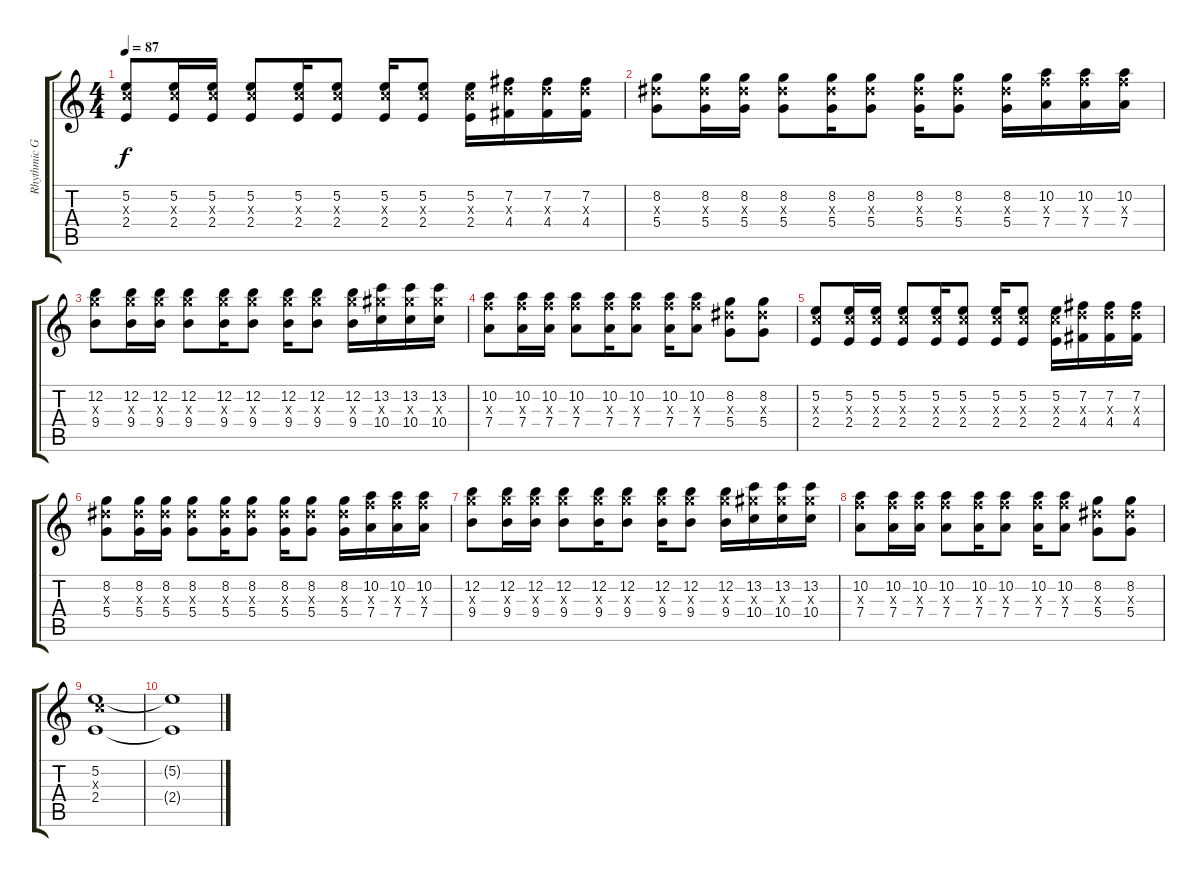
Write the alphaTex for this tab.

\track ("Rhythmic Guitar" "Rhythmic G") {instrument electricguitarclean}
\staff {score tabs}
\tuning (E4 B3 G3 D3 A2 D2) {hide}
\ts (4 4)
\tempo 87
\clef g2
\ks c
(5.2 5.3{x} 2.4).8{dy f} (5.2 5.3{x} 2.4).16 (5.2 5.3{x} 2.4).16 (5.2 5.3{x} 2.4).8 (5.2 5.3{x} 2.4).16 (5.2 5.3{x} 2.4).8 (5.2 5.3{x} 2.4).16 (5.2 5.3{x} 2.4).8 (5.2 5.3{x} 2.4).16 (7.2 7.3{x} 4.4).16 (7.2 7.3{x} 4.4).16 (7.2 7.3{x} 4.4).16 |
(8.2 8.3{x} 5.4).8 (8.2 8.3{x} 5.4).16 (8.2 8.3{x} 5.4).16 (8.2 8.3{x} 5.4).8 (8.2 8.3{x} 5.4).16 (8.2 8.3{x} 5.4).8 (8.2 8.3{x} 5.4).16 (8.2 8.3{x} 5.4).8 (8.2 8.3{x} 5.4).16 (10.2 10.3{x} 7.4).16 (10.2 10.3{x} 7.4).16 (10.2 10.3{x} 7.4).16 |
(12.2 12.3{x} 9.4).8 (12.2 12.3{x} 9.4).16 (12.2 12.3{x} 9.4).16 (12.2 12.3{x} 9.4).8 (12.2 12.3{x} 9.4).16 (12.2 12.3{x} 9.4).8 (12.2 12.3{x} 9.4).16 (12.2 12.3{x} 9.4).8 (12.2 12.3{x} 9.4).16 (13.2 13.3{x} 10.4).16 (13.2 13.3{x} 10.4).16 (13.2 13.3{x} 10.4).16 |
(10.2 10.3{x} 7.4).8 (10.2 10.3{x} 7.4).16 (10.2 10.3{x} 7.4).16 (10.2 10.3{x} 7.4).8 (10.2 10.3{x} 7.4).16 (10.2 10.3{x} 7.4).8 (10.2 10.3{x} 7.4).16 (10.2 10.3{x} 7.4).8 (8.2 8.3{x} 5.4).8 (8.2 8.3{x} 5.4).8 |
(5.2 5.3{x} 2.4).8 (5.2 5.3{x} 2.4).16 (5.2 5.3{x} 2.4).16 (5.2 5.3{x} 2.4).8 (5.2 5.3{x} 2.4).16 (5.2 5.3{x} 2.4).8 (5.2 5.3{x} 2.4).16 (5.2 5.3{x} 2.4).8 (5.2 5.3{x} 2.4).16 (7.2 7.3{x} 4.4).16 (7.2 7.3{x} 4.4).16 (7.2 7.3{x} 4.4).16 |
(8.2 8.3{x} 5.4).8 (8.2 8.3{x} 5.4).16 (8.2 8.3{x} 5.4).16 (8.2 8.3{x} 5.4).8 (8.2 8.3{x} 5.4).16 (8.2 8.3{x} 5.4).8 (8.2 8.3{x} 5.4).16 (8.2 8.3{x} 5.4).8 (8.2 8.3{x} 5.4).16 (10.2 10.3{x} 7.4).16 (10.2 10.3{x} 7.4).16 (10.2 10.3{x} 7.4).16 |
(12.2 12.3{x} 9.4).8 (12.2 12.3{x} 9.4).16 (12.2 12.3{x} 9.4).16 (12.2 12.3{x} 9.4).8 (12.2 12.3{x} 9.4).16 (12.2 12.3{x} 9.4).8 (12.2 12.3{x} 9.4).16 (12.2 12.3{x} 9.4).8 (12.2 12.3{x} 9.4).16 (13.2 13.3{x} 10.4).16 (13.2 13.3{x} 10.4).16 (13.2 13.3{x} 10.4).16 |
(10.2 10.3{x} 7.4).8 (10.2 10.3{x} 7.4).16 (10.2 10.3{x} 7.4).16 (10.2 10.3{x} 7.4).8 (10.2 10.3{x} 7.4).16 (10.2 10.3{x} 7.4).8 (10.2 10.3{x} 7.4).16 (10.2 10.3{x} 7.4).8 (8.2 8.3{x} 5.4).8 (8.2 8.3{x} 5.4).8 |
(5.2 5.3{x} 2.4).1 |
(5.2{t} 2.4{t}).1
